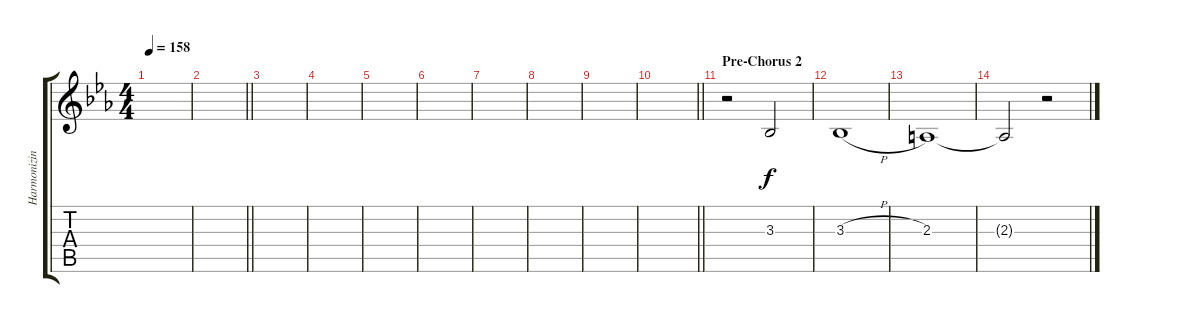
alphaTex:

\track ("Harmonizing Vocals" "Harmonizin") {instrument sopranosax}
\staff {score tabs}
\tuning (E4 B3 G3 D3 A2 E2) {hide}
\ts (4 4)
\tempo 158
\clef g2
\ks eb
|
\barLineRight lightlight
|
|
|
|
|
|
|
|
\barLineRight lightlight
|
\section ("" "Pre-Chorus 2")
r.2 3.3.2 |
3.3{h}.1 |
2.3.1 |
2.3{t}.2 r.2
